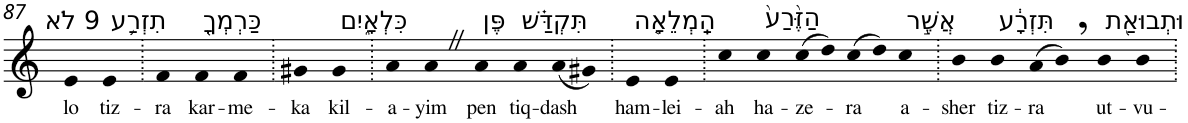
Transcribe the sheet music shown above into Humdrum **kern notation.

**kern	**text
*part1	*part1
*staff1	*staff1
*I"Piano	*
*I'Pno	*
!!LO:PB:g=z
*clefG2	*
*k[]	*
=87	=87
!LO:TX:a:t=9 לֹא	!
!	!LO:LY:b
4e	lo
!LO:TX:a:t=תִזְרַ֥ע	!
!	!LO:LY:b
4e	tiz-
=88.	=88.
!	!LO:LY:b
4f	-ra
!LO:TX:a:t=כַּרְמְךָ֖	!
!	!LO:LY:b
4f	kar-
!	!LO:LY:b
4f	-me-
=89.	=89.
!	!LO:LY:b
4g#X	-ka
!LO:TX:a:t=כִּלְאָ֑יִם	!
!	!LO:LY:b
4g#	kil-
=90.	=90.
!	!LO:LY:b
4a	-a-
!	!LO:LY:b
4aZ	-yim
!LO:TX:a:t=פֶּן	!
!	!LO:LY:b
4a	pen
!LO:TX:a:t=תִּקְדַּ֗שׁ	!
!	!LO:LY:b
4a	tiq-
!	!LO:LY:b
(8a	-dash
8g#X)	.
=91.	=91.
!LO:TX:a:t=הַֽמְלֵאָ֤ה	!
!	!LO:LY:b
4e	ham-
!	!LO:LY:b
4e	-lei-
=92.	=92.
!	!LO:LY:b
4cc	-ah
!LO:TX:a:t=הַזֶּ֙רַע֙	!
!	!LO:LY:b
4cc	ha-
!	!LO:LY:b
(8cc	-ze-
8dd)	.
!	!LO:LY:b
(8cc	-ra
8dd)	.
!LO:TX:a:t=אֲשֶׁ֣ר	!
!	!LO:LY:b
4cc	a-
=93.	=93.
!	!LO:LY:b
4b	-sher
!LO:TX:a:t=תִּזְרָ֔ע	!
!	!LO:LY:b
4b	tiz-
!	!LO:LY:b
(8a	-ra
8b,)	.
!LO:TX:a:t=וּתְבוּאַ֖ת	!
!	!LO:LY:b
4b	ut-
!	!LO:LY:b
4b	-vu-
=.	=.
*-	*-
